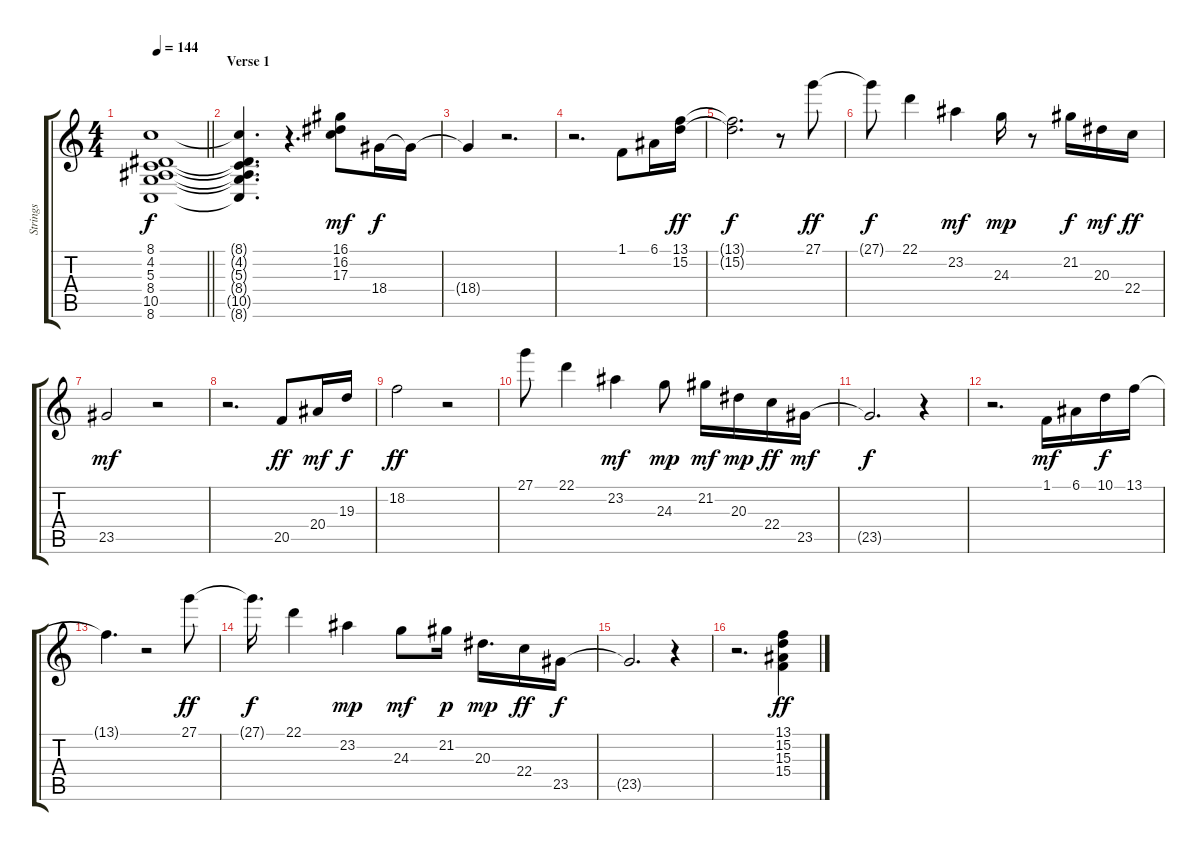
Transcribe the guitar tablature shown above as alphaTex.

\track ("Strings" "Strings") {instrument harpsichord}
\staff {score tabs}
\tuning (E4 B3 G3 D3 A2 E2) {hide}
\ts (4 4)
\tempo 144
\clef g2
\barLineRight lightlight
\ks c
(8.1{t} 4.2{t} 5.3{t} 8.4{t} 10.5{t} 8.6{t}).1{dy f} |
\section ("" "Verse 1")
(8.1{t} 4.2{t} 5.3{t} 8.4{t} 10.5{t} 8.6{t}).4{d} r.4{d} (16.1 16.2 17.3).8{dy mf} 18.4.16{dy f} 18.4{t}.16 |
18.4{t}.4 r.2{d} |
r.2{d} 1.1.8 6.1.16 (13.1 15.2).16{dy ff} |
(13.1{t} 15.2{t}).2{d dy f} r.8 27.1.8{dy ff} |
27.1{t}.8{dy f} 22.1.4 23.2.4{dy mf} 24.3.16{dy mp} r.8 21.2.16{dy f} 20.3.16{dy mf} 22.4.16{dy ff} |
23.5.2{dy mf} r.2 |
r.2{d} 20.5.8{dy ff} 20.4.16{dy mf} 19.3.16{dy f} |
18.2.2{dy ff} r.2 |
27.1.8 22.1.4 23.2.4{dy mf} 24.3.8{dy mp} 21.2.16{dy mf} 20.3.16{dy mp} 22.4.16{dy ff} 23.5.16{dy mf} |
23.5{t}.2{d dy f} r.4 |
r.2{d} 1.1.16{dy mf} 6.1.16 10.1.16{dy f} 13.1.16 |
13.1{t}.4{d} r.2 27.1.8{dy ff} |
27.1{t}.16{d dy f} 22.1.4 23.2.4{dy mp} 24.3.8{dy mf} 21.2.16{dy p} 20.3.16{d dy mp} 22.4.16{dy ff} 23.5.16{dy f} |
23.5{t}.2{d} r.4 |
r.2{d} (13.1 15.2 15.3 15.4).4{dy ff}
